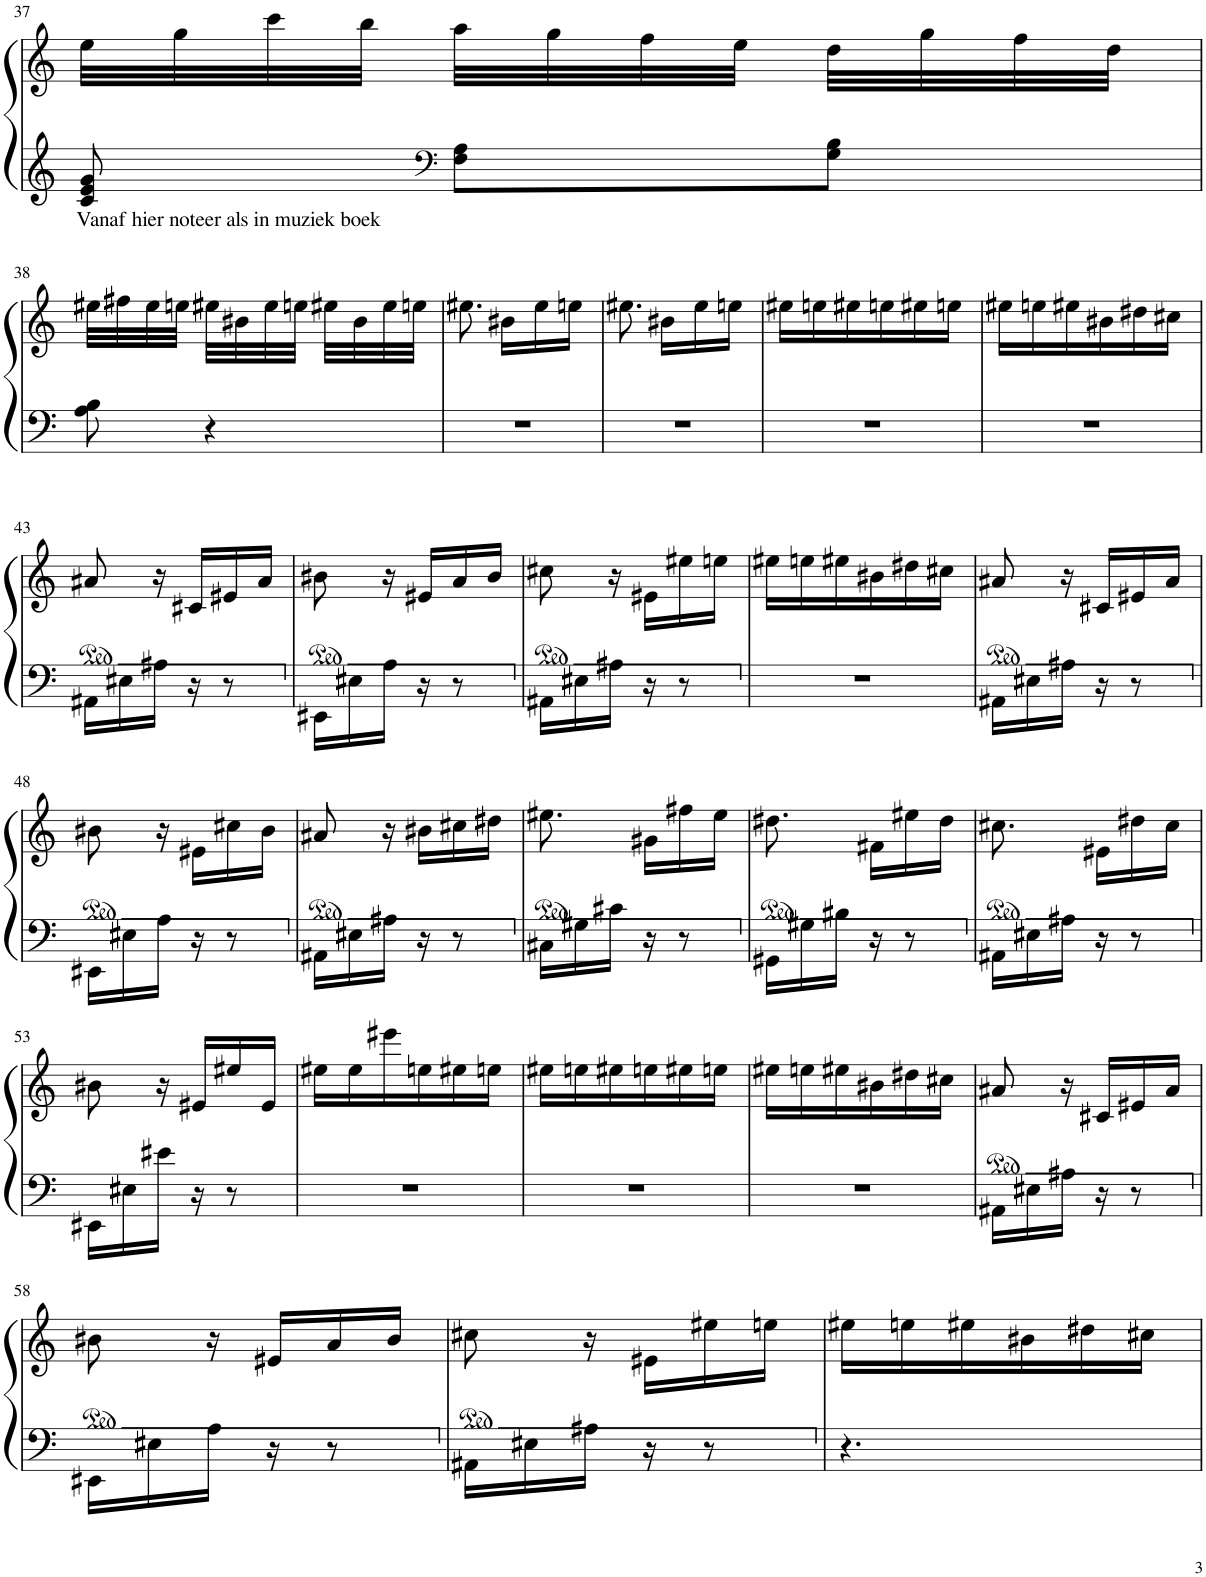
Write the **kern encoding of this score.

**kern	**kern
*part1	*part1
*staff2	*staff1
*I"Piano	*
*I'Pno	*
!!LO:PB:g=z
*clefG2	*clefG2
*k[]	*k[]
*M3/8	*M3/8
=37	=37
*^	*
8c/ 8e/ 8g/	8ryy	32ee\LLL
.	.	32gg\
.	.	32ccc\
.	.	32bb\JJJ
*clefF4	*	*
8ryy	8F\ 8A\L	32aa\LLL
.	.	32gg\
.	.	32ff\
.	.	32ee\JJJ
8ryy	8G\ 8B\J	32dd\LLL
.	.	32gg\
.	.	32ff\
.	.	32dd\JJJ
*v	*v	*
!!LO:LB:g=z
=38	=38
!	!LO:TX:a:t=Vanaf hier noteer als in muziek boek
8A\ 8B\	32ee#X\LLL
.	32ff#X\
.	32ee#\
.	32een\JJJ
4r	32ee#X\LLL
.	32b#X\
.	32ee#\
.	32een\JJJ
.	32ee#X\LLL
.	32b#\
.	32ee#\
.	32een\JJJ
=39	=39
4.r	8.ee#X\
.	16b#X\LL
.	16ee#\
.	16een\JJ
=40	=40
4.r	8.ee#X\
.	16b#X\LL
.	16ee#\
.	16een\JJ
=41	=41
4.r	16ee#X\LL
.	16een\
.	16ee#X\
.	16een\
.	16ee#X\
.	16een\JJ
=42	=42
4.r	16ee#X\LL
.	16een\
.	16ee#X\
.	16b#X\
.	16dd#X\
.	16cc#X\JJ
!!LO:LB:g=z
=43	=43
16AA#X\LL	8a#X/
16E#X\	.
16A#X\JJ	16r
16r	16c#X/LL
8r	16e#X/
.	16a#/JJ
=44	=44
16EE#X\LL	8b#X\
16E#X\	.
16A\JJ	16r
16r	16e#X/LL
8r	16a/
.	16b#/JJ
=45	=45
16AA#X\LL	8cc#X\
16E#X\	.
16A#X\JJ	16r
16r	16e#X\LL
8r	16ee#X\
.	16een\JJ
=46	=46
4.r	16ee#X\LL
.	16een\
.	16ee#X\
.	16b#X\
.	16dd#X\
.	16cc#X\JJ
=47	=47
16AA#X\LL	8a#X/
16E#X\	.
16A#X\JJ	16r
16r	16c#X/LL
8r	16e#X/
.	16a#/JJ
!!LO:LB:g=z
=48	=48
16EE#X\LL	8b#X\
16E#X\	.
16A\JJ	16r
16r	16e#X\LL
8r	16cc#X\
.	16b#\JJ
=49	=49
16AA#X\LL	8a#X/
16E#X\	.
16A#X\JJ	16r
16r	16b#X\LL
8r	16cc#X\
.	16dd#X\JJ
=50	=50
16C#X\LL	8.ee#X\
16G#X\	.
16c#X\JJ	.
16r	16g#X\LL
8r	16ff#X\
.	16ee#\JJ
=51	=51
16GG#X\LL	8.dd#X\
16G#X\	.
16B#X\JJ	.
16r	16f#X\LL
8r	16ee#X\
.	16dd#\JJ
=52	=52
16AA#X\LL	8.cc#X\
16E#X\	.
16A#X\JJ	.
16r	16e#X\LL
8r	16dd#X\
.	16cc#\JJ
!!LO:LB:g=z
=53	=53
16EE#X\LL	8b#X\
16E#X\	.
16e#X\JJ	16r
16r	16e#X/LL
8r	16ee#X/
.	16e#/JJ
=54	=54
4.r	16ee#X\LL
.	16ee#\
.	16eee#X\
.	16een\
.	16ee#X\
.	16een\JJ
=55	=55
4.r	16ee#X\LL
.	16een\
.	16ee#X\
.	16een\
.	16ee#X\
.	16een\JJ
=56	=56
4.r	16ee#X\LL
.	16een\
.	16ee#X\
.	16b#X\
.	16dd#X\
.	16cc#X\JJ
=57	=57
16AA#X\LL	8a#X/
16E#X\	.
16A#X\JJ	16r
16r	16c#X/LL
8r	16e#X/
.	16a#/JJ
!!LO:LB:g=z
=58	=58
16EE#X\LL	8b#X\
16E#X\	.
16A\JJ	16r
16r	16e#X/LL
8r	16a/
.	16b#/JJ
=59	=59
16AA#X\LL	8cc#X\
16E#X\	.
16A#X\JJ	16r
16r	16e#X\LL
8r	16ee#X\
.	16een\JJ
=60	=60
4.r	16ee#X\LL
.	16een\
.	16ee#X\
.	16b#X\
.	16dd#X\
.	16cc#X\JJ
=	=
*-	*-
